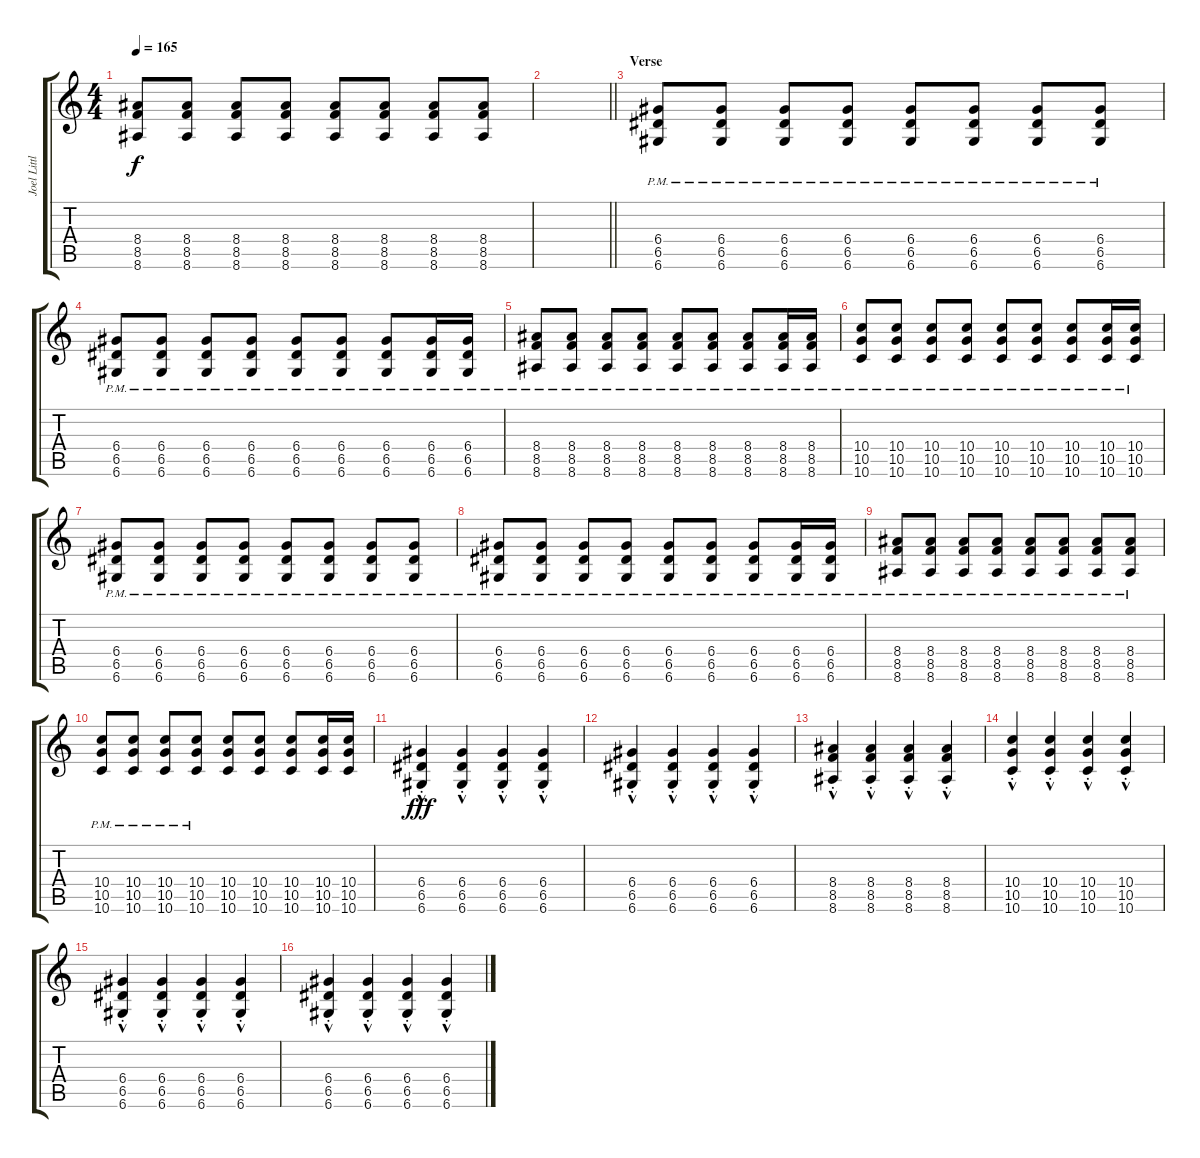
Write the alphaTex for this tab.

\track ("Joel Little" "Joel Littl") {instrument overdrivenguitar}
\staff {score tabs}
\tuning (E4 B3 G3 D3 A2 D2) {hide}
\ts (4 4)
\tempo 165
\clef g2
\ks c
(8.4 8.5 8.6).8{dy f} (8.4 8.5 8.6).8 (8.4 8.5 8.6).8 (8.4 8.5 8.6).8 (8.4 8.5 8.6).8 (8.4 8.5 8.6).8 (8.4 8.5 8.6).8 (8.4 8.5 8.6).8 |
\barLineRight lightlight
|
\section ("" "Verse")
(6.4{pm} 6.5{pm} 6.6{pm}).8{volume 6} (6.4{pm} 6.5{pm} 6.6{pm}).8 (6.4{pm} 6.5{pm} 6.6{pm}).8 (6.4{pm} 6.5{pm} 6.6{pm}).8 (6.4{pm} 6.5{pm} 6.6{pm}).8 (6.4{pm} 6.5{pm} 6.6{pm}).8 (6.4{pm} 6.5{pm} 6.6{pm}).8 (6.4{pm} 6.5{pm} 6.6{pm}).8 |
(6.4{pm} 6.5{pm} 6.6{pm}).8 (6.4{pm} 6.5{pm} 6.6{pm}).8 (6.4{pm} 6.5{pm} 6.6{pm}).8 (6.4{pm} 6.5{pm} 6.6{pm}).8 (6.4{pm} 6.5{pm} 6.6{pm}).8 (6.4{pm} 6.5{pm} 6.6{pm}).8 (6.4{pm} 6.5{pm} 6.6{pm}).8 (6.4{pm} 6.5{pm} 6.6{pm}).16 (6.4{pm} 6.5{pm} 6.6{pm}).16 |
(8.4{pm} 8.5{pm} 8.6{pm}).8 (8.4{pm} 8.5{pm} 8.6{pm}).8 (8.4{pm} 8.5{pm} 8.6{pm}).8 (8.4{pm} 8.5{pm} 8.6{pm}).8 (8.4{pm} 8.5{pm} 8.6{pm}).8 (8.4{pm} 8.5{pm} 8.6{pm}).8 (8.4{pm} 8.5{pm} 8.6{pm}).8 (8.4{pm} 8.5{pm} 8.6{pm}).16 (8.4{pm} 8.5{pm} 8.6{pm}).16 |
(10.4{pm} 10.5{pm} 10.6{pm}).8 (10.4{pm} 10.5{pm} 10.6{pm}).8 (10.4{pm} 10.5{pm} 10.6{pm}).8 (10.4{pm} 10.5{pm} 10.6{pm}).8 (10.4{pm} 10.5{pm} 10.6{pm}).8 (10.4{pm} 10.5{pm} 10.6{pm}).8 (10.4{pm} 10.5{pm} 10.6{pm}).8 (10.4{pm} 10.5{pm} 10.6{pm}).16 (10.4{pm} 10.5{pm} 10.6{pm}).16 |
(6.4{pm} 6.5{pm} 6.6{pm}).8 (6.4{pm} 6.5{pm} 6.6{pm}).8 (6.4{pm} 6.5{pm} 6.6{pm}).8 (6.4{pm} 6.5{pm} 6.6{pm}).8 (6.4{pm} 6.5{pm} 6.6{pm}).8 (6.4{pm} 6.5{pm} 6.6{pm}).8 (6.4{pm} 6.5{pm} 6.6{pm}).8 (6.4{pm} 6.5{pm} 6.6{pm}).8 |
(6.4{pm} 6.5{pm} 6.6{pm}).8 (6.4{pm} 6.5{pm} 6.6{pm}).8 (6.4{pm} 6.5{pm} 6.6{pm}).8 (6.4{pm} 6.5{pm} 6.6{pm}).8 (6.4{pm} 6.5{pm} 6.6{pm}).8 (6.4{pm} 6.5{pm} 6.6{pm}).8 (6.4{pm} 6.5{pm} 6.6{pm}).8 (6.4{pm} 6.5{pm} 6.6{pm}).16 (6.4{pm} 6.5{pm} 6.6{pm}).16 |
(8.4{pm} 8.5{pm} 8.6{pm}).8 (8.4{pm} 8.5{pm} 8.6{pm}).8 (8.4{pm} 8.5{pm} 8.6{pm}).8 (8.4{pm} 8.5{pm} 8.6{pm}).8 (8.4{pm} 8.5{pm} 8.6{pm}).8 (8.4{pm} 8.5{pm} 8.6{pm}).8 (8.4{pm} 8.5{pm} 8.6{pm}).8 (8.4{pm} 8.5{pm} 8.6{pm}).8 |
(10.4{pm} 10.5{pm} 10.6{pm}).8 (10.4{pm} 10.5{pm} 10.6{pm}).8 (10.4{pm} 10.5{pm} 10.6{pm}).8 (10.4{pm} 10.5{pm} 10.6{pm}).8 (10.4 10.5 10.6).8 (10.4 10.5 10.6).8 (10.4 10.5 10.6).8 (10.4 10.5 10.6).16 (10.4 10.5 10.6).16 |
(6.4{hac st} 6.5{hac st} 6.6{hac st}).4{dy fff volume 10} (6.4{hac st} 6.5{hac st} 6.6{hac st}).4 (6.4{hac st} 6.5{hac st} 6.6{hac st}).4 (6.4{hac st} 6.5{hac st} 6.6{hac st}).4 |
(6.4{hac st} 6.5{hac st} 6.6{hac st}).4 (6.4{hac st} 6.5{hac st} 6.6{hac st}).4 (6.4{hac st} 6.5{hac st} 6.6{hac st}).4 (6.4{hac st} 6.5{hac st} 6.6{hac st}).4 |
(8.4{hac st} 8.5{hac st} 8.6{hac st}).4 (8.4{hac st} 8.5{hac st} 8.6{hac st}).4 (8.4{hac st} 8.5{hac st} 8.6{hac st}).4 (8.4{hac st} 8.5{hac st} 8.6{hac st}).4 |
(10.4{hac st} 10.5{hac st} 10.6{hac st}).4 (10.4{hac st} 10.5{hac st} 10.6{hac st}).4 (10.4{hac st} 10.5{hac st} 10.6{hac st}).4 (10.4{hac st} 10.5{hac st} 10.6{hac st}).4 |
(6.4{hac st} 6.5{hac st} 6.6{hac st}).4{volume 10} (6.4{hac st} 6.5{hac st} 6.6{hac st}).4 (6.4{hac st} 6.5{hac st} 6.6{hac st}).4 (6.4{hac st} 6.5{hac st} 6.6{hac st}).4 |
(6.4{hac st} 6.5{hac st} 6.6{hac st}).4 (6.4{hac st} 6.5{hac st} 6.6{hac st}).4 (6.4{hac st} 6.5{hac st} 6.6{hac st}).4 (6.4{hac st} 6.5{hac st} 6.6{hac st}).4
